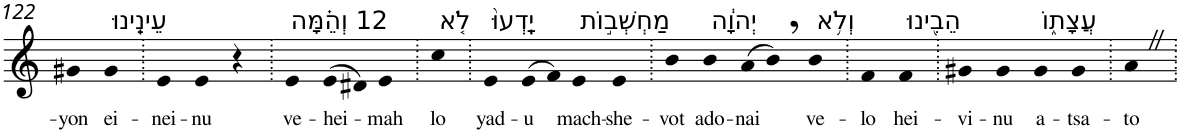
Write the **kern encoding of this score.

**kern	**text
*part1	*part1
*staff1	*staff1
*I"Piano	*
*I'Pno	*
!!LO:PB:g=z
*clefG2	*
*k[]	*
=122	=122
!	!LO:LY:b
4g#X	-yon
!LO:TX:a:t=עֵינֵֽינוּ	!
!	!LO:LY:b
4g#	ei-
=123.	=123.
!	!LO:LY:b
4e	-nei-
!	!LO:LY:b
4e	-nu
4r	.
=124.	=124.
!LO:TX:a:t=12 וְהֵ֗מָּה	!
!	!LO:LY:b
4e	ve-
!	!LO:LY:b
(>8e	-hei-
8d#X)	.
!	!LO:LY:b
4e	-mah
=125.	=125.
!LO:TX:a:t=לֹ֤א	!
!	!LO:LY:b
4cc	lo
=126.	=126.
!LO:TX:a:t=יָֽדְעוּ֙	!
!	!LO:LY:b
4e	yad-
!	!LO:LY:b
(>8e	-u
8f)	.
!LO:TX:a:t=מַחְשְׁב֣וֹת	!
!	!LO:LY:b
4e	mach-
!	!LO:LY:b
4e	-she-
=127.	=127.
!	!LO:LY:b
4b	-vot
!LO:TX:a:t=יְהוָ֔ה	!
!	!LO:LY:b
4b	ado-
!	!LO:LY:b
(>8a	-nai
8b,)	.
!LO:TX:a:t=וְלֹ֥א	!
!	!LO:LY:b
4b	ve-
=128.	=128.
!	!LO:LY:b
4f	-lo
!LO:TX:a:t=הֵבִ֖ינוּ	!
!	!LO:LY:b
4f	hei-
=129.	=129.
!	!LO:LY:b
4g#X	-vi-
!	!LO:LY:b
4g#	-nu
!LO:TX:a:t=עֲצָת֑וֹ	!
!	!LO:LY:b
4g#	a-
!	!LO:LY:b
4g#	-tsa-
=130.	=130.
!	!LO:LY:b
4aZ	-to
=.	=.
*-	*-
